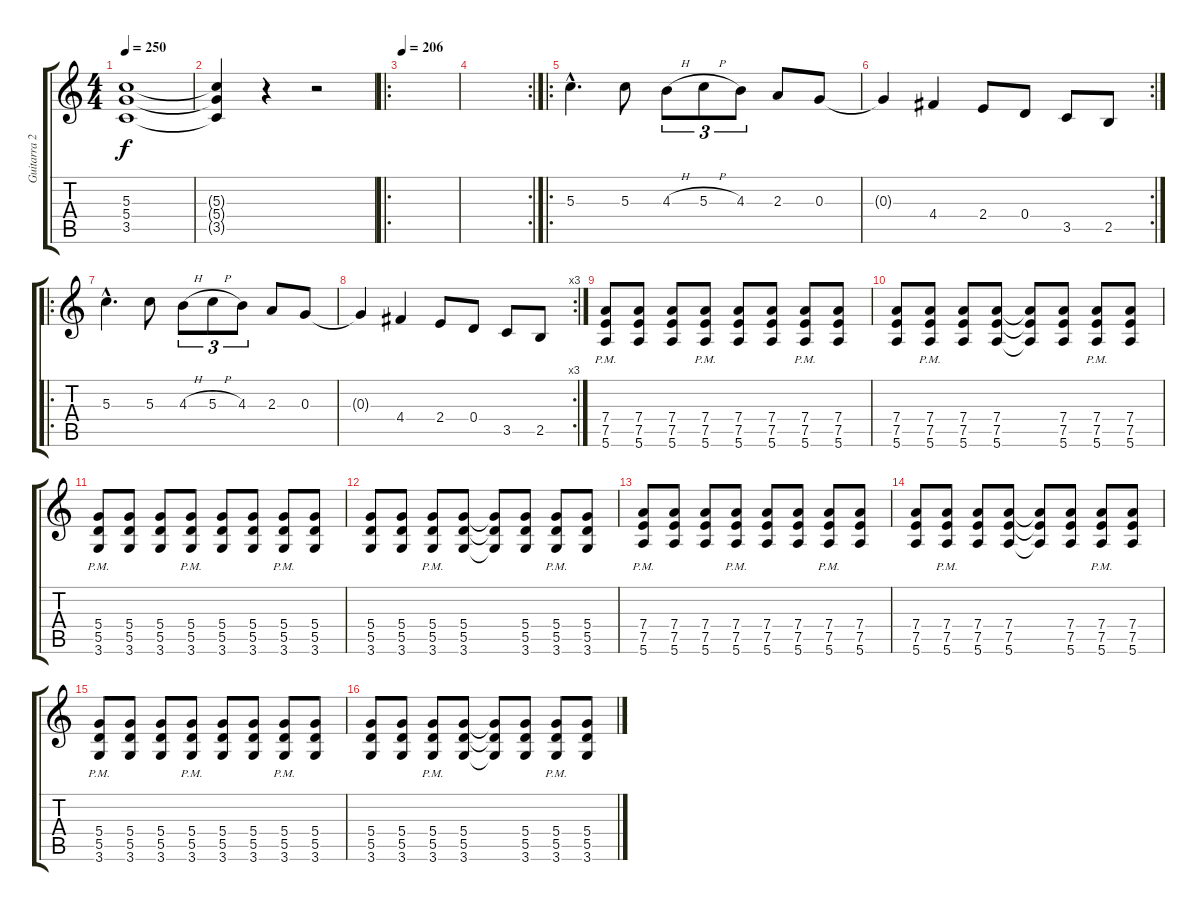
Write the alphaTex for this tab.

\track ("Guitarra 2" "Guitarra 2") {instrument distortionguitar}
\staff {score tabs}
\tuning (E4 B3 G3 D3 A2 E2) {hide}
\ts (4 4)
\tempo 250
\clef g2
\ks c
(5.3{t} 5.4{t} 3.5{t}).1{dy f} |
(5.3{t} 5.4{t} 3.5{t}).4 r.4 r.2 |
\ro
\tempo 206
|
\rc 2
|
\ro
5.3{hac}.4{d} 5.3.8 4.3{h}.8{tu (3 2)} 5.3{h}.8{tu (3 2)} 4.3.8{tu (3 2)} 2.3.8 0.3.8 |
\rc 2
0.3{t}.4 4.4.4 2.4.8 0.4.8 3.5.8 2.5.8 |
\ro
5.3{hac}.4{d} 5.3.8 4.3{h}.8{tu (3 2)} 5.3{h}.8{tu (3 2)} 4.3.8{tu (3 2)} 2.3.8 0.3.8 |
\rc 3
0.3{t}.4 4.4.4 2.4.8 0.4.8 3.5.8 2.5.8 |
(7.4{pm} 7.5{pm} 5.6{pm}).8 (7.4 7.5 5.6).8 (7.4 7.5 5.6).8 (7.4{pm} 7.5{pm} 5.6).8 (7.4 7.5 5.6).8 (7.4 7.5 5.6).8 (7.4{pm} 7.5{pm} 5.6).8 (7.4 7.5 5.6).8 |
(7.4 7.5 5.6).8 (7.4{pm} 7.5{pm} 5.6{pm}).8 (7.4 7.5 5.6).8 (7.4 7.5 5.6).8 (7.4{t} 7.5{t} 5.6{t}).8 (7.4 7.5 5.6).8 (7.4{pm} 7.5{pm} 5.6{pm}).8 (7.4 7.5 5.6).8 |
(5.4{pm} 5.5{pm} 3.6{pm}).8 (5.4 5.5 3.6).8 (5.4 5.5 3.6).8 (5.4{pm} 5.5{pm} 3.6{pm}).8 (5.4 5.5 3.6).8 (5.4 5.5 3.6).8 (5.4{pm} 5.5{pm} 3.6{pm}).8 (5.4 5.5 3.6).8 |
(5.4 5.5 3.6).8 (5.4 5.5 3.6).8 (5.4{pm} 5.5{pm} 3.6{pm}).8 (5.4 5.5 3.6).8 (5.4{t} 5.5{t} 3.6{t}).8 (5.4 5.5 3.6).8 (5.4{pm} 5.5{pm} 3.6{pm}).8 (5.4 5.5 3.6).8 |
(7.4{pm} 7.5{pm} 5.6{pm}).8 (7.4 7.5 5.6).8 (7.4 7.5 5.6).8 (7.4{pm} 7.5{pm} 5.6).8 (7.4 7.5 5.6).8 (7.4 7.5 5.6).8 (7.4{pm} 7.5{pm} 5.6).8 (7.4 7.5 5.6).8 |
(7.4 7.5 5.6).8 (7.4{pm} 7.5{pm} 5.6{pm}).8 (7.4 7.5 5.6).8 (7.4 7.5 5.6).8 (7.4{t} 7.5{t} 5.6{t}).8 (7.4 7.5 5.6).8 (7.4{pm} 7.5{pm} 5.6{pm}).8 (7.4 7.5 5.6).8 |
(5.4{pm} 5.5{pm} 3.6{pm}).8 (5.4 5.5 3.6).8 (5.4 5.5 3.6).8 (5.4{pm} 5.5{pm} 3.6{pm}).8 (5.4 5.5 3.6).8 (5.4 5.5 3.6).8 (5.4{pm} 5.5{pm} 3.6{pm}).8 (5.4 5.5 3.6).8 |
(5.4 5.5 3.6).8 (5.4 5.5 3.6).8 (5.4{pm} 5.5{pm} 3.6{pm}).8 (5.4 5.5 3.6).8 (5.4{t} 5.5{t} 3.6{t}).8 (5.4 5.5 3.6).8 (5.4{pm} 5.5{pm} 3.6{pm}).8 (5.4 5.5 3.6).8
